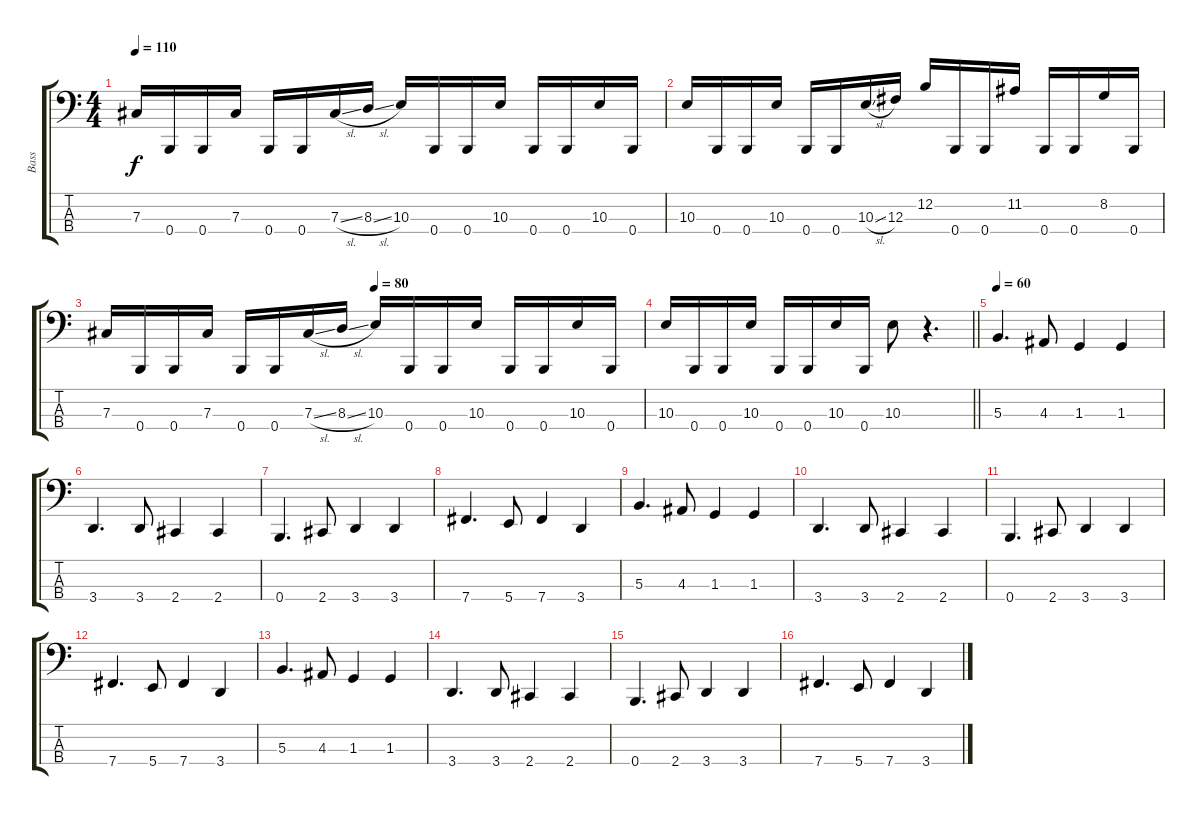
\track ("Bass" "Bass") {instrument electricbassfinger}
\staff {score tabs}
\tuning (E2 B1 Gb1 B0) {hide}
\ts (4 4)
\tempo 110
\clef f4
\ks c
7.3.16{dy f} 0.4.16 0.4.16 7.3.16 0.4.16 0.4.16 7.3{sl}.16 8.3{sl}.16 10.3.16 0.4.16 0.4.16 10.3.16 0.4.16 0.4.16 10.3.16 0.4.16 |
10.3.16 0.4.16 0.4.16 10.3.16 0.4.16 0.4.16 10.3{sl}.16 12.3.16 12.2.16 0.4.16 0.4.16 11.2.16 0.4.16 0.4.16 8.2.16 0.4.16 |
\tempo (80 0.5)
7.3.16 0.4.16 0.4.16 7.3.16 0.4.16 0.4.16 7.3{sl}.16 8.3{sl}.16 10.3.16 0.4.16 0.4.16 10.3.16 0.4.16 0.4.16 10.3.16 0.4.16 |
\barLineRight lightlight
10.3.16 0.4.16 0.4.16 10.3.16 0.4.16 0.4.16 10.3.16 0.4.16 10.3.8 r.4{d} |
\section ("" "")
\tempo 60
5.3.4{d} 4.3.8 1.3.4 1.3.4 |
3.4.4{d} 3.4.8 2.4.4 2.4.4 |
0.4.4{d} 2.4.8 3.4.4 3.4.4 |
7.4.4{d} 5.4.8 7.4.4 3.4.4 |
5.3.4{d} 4.3.8 1.3.4 1.3.4 |
3.4.4{d} 3.4.8 2.4.4 2.4.4 |
0.4.4{d} 2.4.8 3.4.4 3.4.4 |
7.4.4{d} 5.4.8 7.4.4 3.4.4 |
5.3.4{d} 4.3.8 1.3.4 1.3.4 |
3.4.4{d} 3.4.8 2.4.4 2.4.4 |
0.4.4{d} 2.4.8 3.4.4 3.4.4 |
7.4.4{d} 5.4.8 7.4.4 3.4.4
